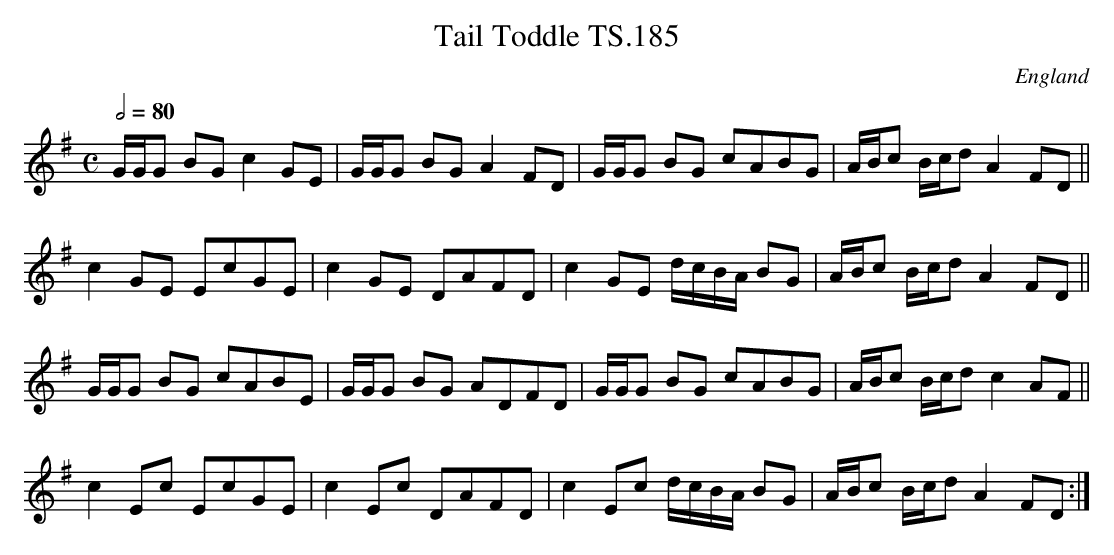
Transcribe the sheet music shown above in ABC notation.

X:1
T:Tail Toddle TS.185
M:C
L:1/8
Q:1/2=80
O:England
K:G major
G/G/G BGc2GE|G/G/G BG A2FD|G/G/G BG cABG|A/B/c B/c/d A2FD||!
c2GE EcGE|c2GE DAFD|c2GE d/c/B/A/ BG|A/B/c B/c/dA2FD||!
G/G/G BG cABE|G/G/G BG ADFD|G/G/G BG cABG|A/B/c B/c/d c2AF||!
c2Ec EcGE|c2Ec DAFD|c2 Ec d/c/B/A/ BG|A/B/c B/c/dA2 FD:|]
